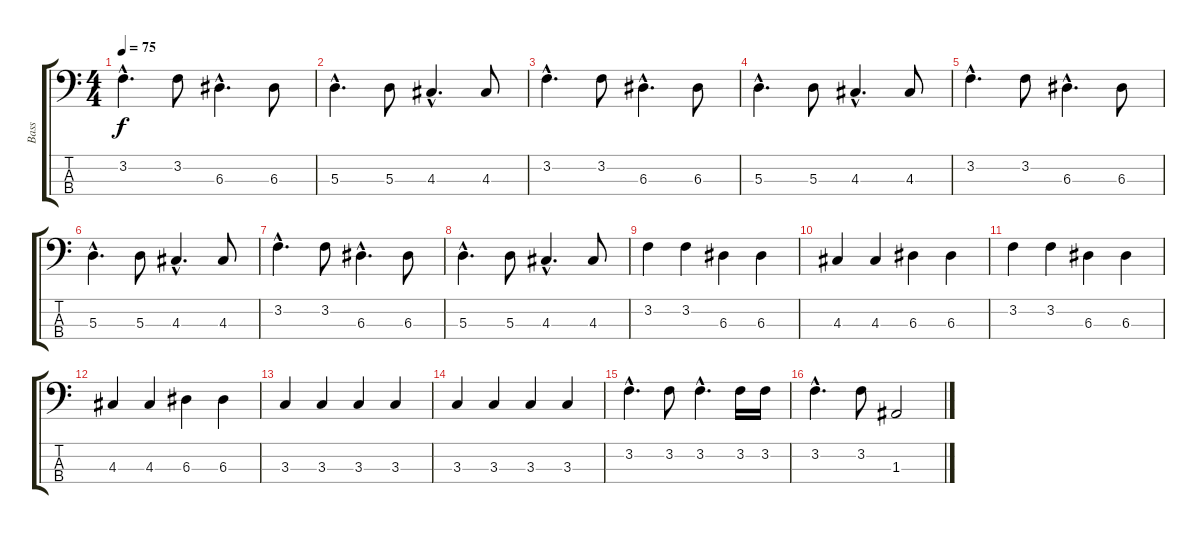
\track ("Bass" "Bass") {instrument electricbassfinger}
\staff {score tabs}
\tuning (G2 D2 A1 E1) {hide}
\ts (4 4)
\tempo 75
\clef f4
\ks c
3.2{hac}.4{d dy f} 3.2.8 6.3{hac}.4{d} 6.3.8 |
5.3{hac}.4{d} 5.3.8 4.3{hac}.4{d} 4.3.8 |
3.2{hac}.4{d} 3.2.8 6.3{hac}.4{d} 6.3.8 |
5.3{hac}.4{d} 5.3.8 4.3{hac}.4{d} 4.3.8 |
3.2{hac}.4{d} 3.2.8 6.3{hac}.4{d} 6.3.8 |
5.3{hac}.4{d} 5.3.8 4.3{hac}.4{d} 4.3.8 |
3.2{hac}.4{d} 3.2.8 6.3{hac}.4{d} 6.3.8 |
5.3{hac}.4{d} 5.3.8 4.3{hac}.4{d} 4.3.8 |
3.2.4 3.2.4 6.3.4 6.3.4 |
4.3.4 4.3.4 6.3.4 6.3.4 |
3.2.4 3.2.4 6.3.4 6.3.4 |
4.3.4 4.3.4 6.3.4 6.3.4 |
3.3.4 3.3.4 3.3.4 3.3.4 |
3.3.4 3.3.4 3.3.4 3.3.4 |
3.2{hac}.4{d} 3.2.8 3.2{hac}.4{d} 3.2.16 3.2.16 |
3.2{hac}.4{d} 3.2.8 1.3.2
